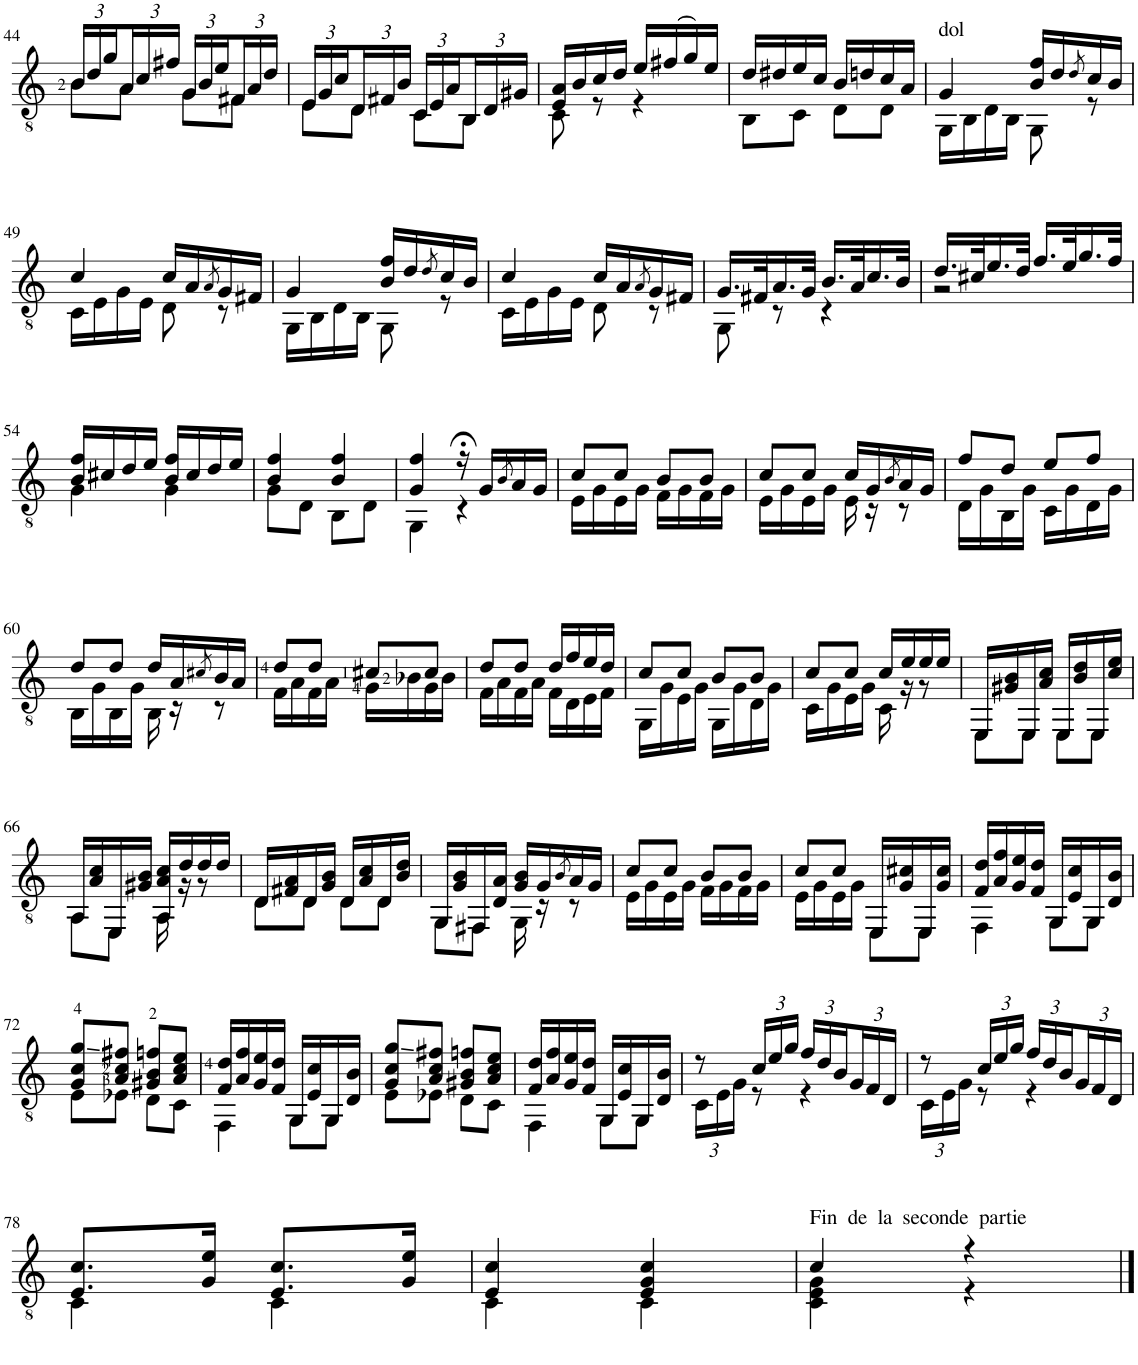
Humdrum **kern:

**kern
*part1
*staff1
*I"Guitar
*I'Guit.
!!LO:PB:g=z
*clefGv2
*k[]
*M2/4
*Xbrackettup
=44
*^
24B/LL	8B\L
24d/	.
24g/	.
24A/	8A\J
24c/	.
24f#X/JJ	.
24G/LL	8G\L
24B/	.
24e/	.
24F#X/	8F#\J
24A/	.
24d/JJ	.
=45	=45
24E/LL	8E\L
24G/	.
24c/	.
24D/	8D\J
24F#X/	.
24B/JJ	.
24C/LL	8C\L
24E/	.
24A/	.
24BB/	8BB\J
24D/	.
24G#X/JJ	.
=46	=46
16E/ 16A/LL	8C\
16B/	.
16c/	8r
16d/JJ	.
16e/LL	4r
(16f#X/	.
16g/)	.
16e/JJ	.
=47	=47
16d/LL	8BB\L
16d#X/	.
16e/	8C\J
16c/JJ	.
16B/LL	8D\L
16dn/	.
16c/	8D\J
16A/JJ	.
=48	=48
!LO:TX:a:t=dol	!
4G/	16GG\LL
.	16BB\
.	16D\
.	16BB\JJ
16B/ 16f/LL	8GG\
16d/	.
8qd/	.
16c/	8r
16B/JJ	.
!!LO:LB:g=z	!!
=49	=49
4c/	16C\LL
.	16E\
.	16G\
.	16E\JJ
16c/LL	8D\
16A/	.
8qA/	.
16G/	8r
16F#X/JJ	.
=50	=50
4G/	16GG\LL
.	16BB\
.	16D\
.	16BB\JJ
16B/ 16f/LL	8GG\
16d/	.
8qd/	.
16c/	8r
16B/JJ	.
=51	=51
4c/	16C\LL
.	16E\
.	16G\
.	16E\JJ
16c/LL	8D\
16A/	.
8qA/	.
16G/	8r
16F#X/JJ	.
=52	=52
16.G/LL	8GG\
32F#X/K	.
16.A/	8r
32G/JJk	.
16.B/LL	4r
32A/K	.
16.c/	.
32B/JJk	.
=53	=53
16.d/LL	2r
32c#X/K	.
16.e/	.
32d/JJk	.
16.f/LL	.
32e/K	.
16.g/	.
32f/JJk	.
!!LO:LB:g=z	!!
=54	=54
16B/ 16f/LL	4G\
16c#X/	.
16d/	.
16e/JJ	.
16B/ 16f/LL	4G\
16c#/	.
16d/	.
16e/JJ	.
=55	=55
4B/ 4f/	8G\L
.	8D\J
4B/ 4f/	8BB\L
.	8D\J
=56	=56
4G/ 4f/	4GG\
16r;<	4r
16G/LL	.
8qB/	.
16A/	.
16G/JJ	.
=57	=57
8c/L	16E\LL
.	16G\
8c/J	16E\
.	16G\JJ
8B/L	16F\LL
.	16G\
8B/J	16F\
.	16G\JJ
=58	=58
8c/L	16E\LL
.	16G\
8c/J	16E\
.	16G\JJ
16c/LL	16E\
16G/	16r
8qB/	.
16A/	8r
16G/JJ	.
=59	=59
8f/L	16D\LL
.	16G\
8d/J	16BB\
.	16G\JJ
8e/L	16C\LL
.	16G\
8f/J	16D\
.	16G\JJ
!!LO:LB:g=z	!!
=60	=60
8d/L	16BB\LL
.	16G\
8d/J	16BB\
.	16G\JJ
16d/LL	16BB\
16A/	16r
8qc#X/	.
16B/	8r
16A/JJ	.
=61	=61
8d/L	16F\LL
.	16A\
8d/J	16F\
.	16A\JJ
8c#X/L	16G\LL
.	16B-X\
8c#/J	16G\
.	16B-\JJ
=62	=62
8d/L	16F\LL
.	16A\
8d/J	16F\
.	16A\JJ
16d/LL	16F\LL
16f/	16D\
16e/	16E\
16d/JJ	16F\JJ
=63	=63
8c/L	16GG\LL
.	16G\
8c/J	16E\
.	16G\JJ
8B/L	16GG\LL
.	16G\
8B/J	16D\
.	16G\JJ
=64	=64
8c/L	16C\LL
.	16G\
8c/J	16E\
.	16G\JJ
16c/LL	16C\
16e/	16r
16e/	8r
16e/JJ	.
=65	=65
16EE/LL	8EE\L
16G#X/ 16B/	.
16EE/	8EE\J
16A/ 16c/JJ	.
16EE/LL	8EE\L
16B/ 16d/	.
16EE/	8EE\J
16c/ 16e/JJ	.
!!LO:LB:g=z	!!
=66	=66
16AA/LL	8AA\L
16A/ 16c/	.
16EE/	8EE\J
16G#X/ 16B/JJ	.
16AA/ 16A/ 16c/LL	16AA\
16d/	16r
16d/	8r
16d/JJ	.
=67	=67
16D/LL	8D\L
16F#X/ 16A/	.
16D/	8D\J
16G/ 16B/JJ	.
16D/LL	8D\L
16A/ 16c/	.
16D/	8D\J
16B/ 16d/JJ	.
=68	=68
16GG/LL	8GG\L
16G/ 16B/	.
16FF#X/	8FF#\J
16D/ 16A/JJ	.
16G/ 16B/LL	16GG\
16G/	16r
8qB/	.
16A/	8r
16G/JJ	.
=69	=69
8c/L	16E\LL
.	16G\
8c/J	16E\
.	16G\JJ
8B/L	16F\LL
.	16G\
8B/J	16F\
.	16G\JJ
=70	=70
8c/L	16E\LL
.	16G\
8c/J	16E\
.	16G\JJ
16EE/LL	8EE\L
16G/ 16c#X/	.
16EE/	8EE\J
16G/ 16c#/JJ	.
=71	=71
16F/ 16d/LL	4FF\
16A/ 16f/	.
16G/ 16e/	.
16F/ 16d/JJ	.
16GG/LL	8GG\L
16E/ 16c/	.
16GG/	8GG\J
16D/ 16B/JJ	.
!!LO:LB:g=z	!!
=72	=72
8G/ 8c/ 8g/L	8E\L
8A/ 8c/ 8f#X/J	8E-X\J
8G#X/ 8B/ 8fn/L	8D\L
8A/ 8c/ 8e/J	8C\J
=73	=73
16F/ 16d/LL	4FF\
16A/ 16f/	.
16G/ 16e/	.
16F/ 16d/JJ	.
16GG/LL	8GG\L
16E/ 16c/	.
16GG/	8GG\J
16D/ 16B/JJ	.
=74	=74
8G/ 8c/ 8g/L	8E\L
8A/ 8c/ 8f#X/J	8E-X\J
8G#X/ 8B/ 8fn/L	8D\L
8A/ 8c/ 8e/J	8C\J
=75	=75
16F/ 16d/LL	4FF\
16A/ 16f/	.
16G/ 16e/	.
16F/ 16d/JJ	.
16GG/LL	8GG\L
16E/ 16c/	.
16GG/	8GG\J
16D/ 16B/JJ	.
=76	=76
8r	24C\LL
.	24E\
.	24G\JJ
24c/LL	8r
24e/	.
24g/JJ	.
24f/LL	4r
24d/	.
24B/	.
24G/	.
24F/	.
24D/JJ	.
=77	=77
8r	24C\LL
.	24E\
.	24G\JJ
24c/LL	8r
24e/	.
24g/JJ	.
24f/LL	4r
24d/	.
24B/	.
24G/	.
24F/	.
24D/JJ	.
!!LO:LB:g=z	!!
=78	=78
8.E/ 8.c/L	4C\
16G/ 16e/Jk	.
8.E/ 8.c/L	4C\
16G/ 16e/Jk	.
=79	=79
4E/ 4c/	4C\
4E/ 4G/ 4c/	4C\
=80	=80
!LO:TX:a:t=Fin  de  la  seconde  partie	!
4c/	4C\ 4E\ 4G\
4r	4r
*v	*v
==
*-
